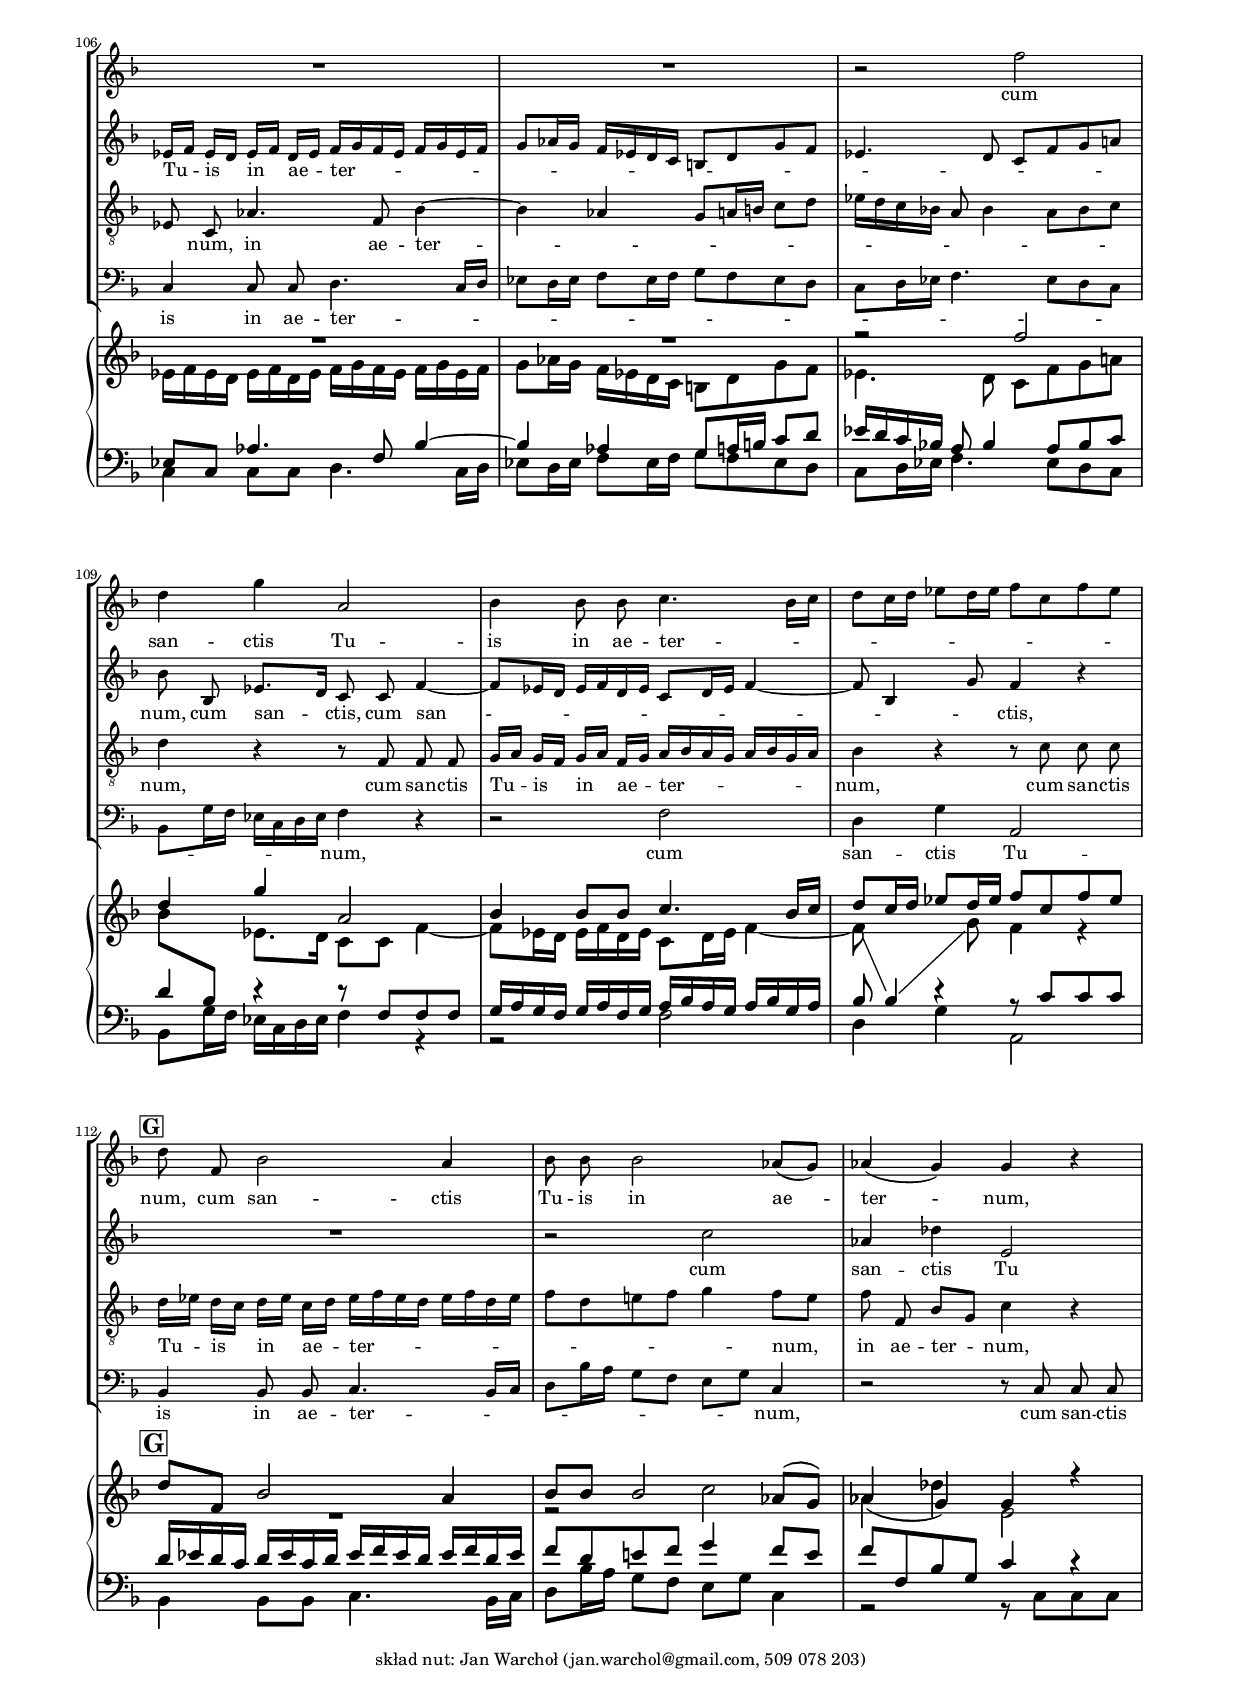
\version "2.15.29"

#(set-global-staff-size 15)

\header {
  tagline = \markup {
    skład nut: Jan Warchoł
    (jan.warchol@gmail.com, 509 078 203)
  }
}

\paper {
  indent = 0
  top-margin = 13 \mm
  bottom-margin = 6.5 \mm
  line-width = 177 \mm
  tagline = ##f
  page-count = #1
  ragged-last-bottom = ##f
  system-system-spacing #'minimum-distance = #17.5
  last-bottom-spacing #'minimum-distance = #10
}

\score {
  <<
    \new StaffGroup <<
      \new Staff \relative f'' {
        \autoBeamOff
        \key d \minor
        R1
        R1
        r2 f2
        d4 g a,2
        bes4 bes8 bes c4.\melisma \autoBeamOn bes16 c
        d8 c16 d es8 d16 es f8 c f es \autoBeamOff \melismaEnd \mark #7
        d8 f, bes2 a4
        bes8 bes bes2 as8( [ g ) ]
        as4 ( \melisma \autoBeamOn g ) \autoBeamOff \melismaEnd g r
      }
      \addlyrics {
        cum san -- ctis Tu -- is in ae -- ter -- num,
        cum san -- ctis Tu -- is in ae -- ter -- num,
      }

      \new Staff \relative f' {
        \autoBeamOff
        \key d \minor
        es16[ f] es[ d] es[ f] d[ es] \autoBeamOn f \melisma \autoBeamOn g f es f g es f
        g8 as16 g f es d c b8 d g f
        es4. d8 c f g a \autoBeamOff \melismaEnd
        bes8 bes, es8.[ d16] c8 c f4~ \melisma \autoBeamOn
        f8 es16 d es f d es c8 d16 es f4~
        f8 bes,4 g'8 \autoBeamOff \melismaEnd f4 r
        R1
        r2 c'2
        as4 des e,2
      }
      \addlyrics {
        Tu -- is in ae -- ter -- num,
        cum san -- ctis,
        cum san -- ctis,
        cum san -- ctis Tu
      }

      \new Staff \relative f {
        \autoBeamOff
        \clef "G_8"
        \key d \minor
        es8 c as'4. f8 bes4~ \melisma \autoBeamOn
        bes4 as g8 a16 b c8 d
        es16 d c bes a 8 bes4 a8 bes c \autoBeamOff \melismaEnd
        d4 r r8 f,8 f f
        g16[ a] g[ f] g[ a] f[ g] \autoBeamOn a \melisma \autoBeamOn bes a g a bes g a \autoBeamOff \melismaEnd
        bes4 r r8 c8 c c
        d16[ es] d[ c] d[ es] c[ d] \autoBeamOn es16\melisma \autoBeamOn f es d es f d es
        f8 d e f g4 \autoBeamOff \melismaEnd f8[ e]
        f8 f, bes[ g] c4 r
      }
      \addlyrics {
        \skip4 num,
        in ae -- ter -- num,
        cum san -- ctis Tu -- is in ae -- ter -- num,
        cum san -- ctis Tu -- is in ae -- ter -- num,
        in ae -- ter -- num,
      }

      \new Staff \relative f {
        \autoBeamOff
        \clef F
        \key d \minor
        c4 c8 c d4. \melisma \autoBeamOn c16 d
        es8 d16 es f8 es16 f g8 f es d
        c8 d16 es f4. es8 d c
        bes8 g'16 f es c d es \autoBeamOff \melismaEnd f4 r4
        r2 f
        d4 g a,2
        bes4 bes8 bes c4. \melisma \autoBeamOn bes16 c
        d8 bes'16 a g8 f e g \autoBeamOff \melismaEnd c,4
        r2 r8 c c c
      }
      \addlyrics {
        is in ae -- ter -- num,
        cum san -- ctis Tu -- is in ae -- ter -- num,
        cum san -- ctis Tu -- is in ae -- ter -- num,
        cum san -- ctis
      }
    >>

    \new GrandStaff <<
      \new Staff = "up" \with { \consists "Mark_engraver" } <<
        \new Voice \relative f'' {
          \key d \minor
          \voiceOne
          R1
          R1
          r2 f2
          d4 g a,2
          bes4 bes8 bes c4. bes16 c
          d8 c16 d es8 d16 es f8 c f es \mark #7
          d8 f, bes2 a4
          bes8 bes bes2 as8(  g )
          as4_(  g )  g r
        }
        \new Voice \relative f' {
          \key d \minor
          \voiceTwo
          es16 f es d es f d es f  g f es f g es f
          g8 as16 g f es d c b8 d g f
          es4. d8 c f g a
          bes8 \change Staff = "down" \voiceOne bes,\change Staff = "up" \voiceTwo es8. d16 c8 c f4~
          f8 es16 d es f d es c8 d16 es f4~
          \showStaffSwitch
          f8 \change Staff = "down" \voiceOne bes,4 \change Staff = "up" \voiceTwo g'8  f4 r
          R1
          r2 c'2
          as4 des e,2
        }
      >>
      \new Staff = "down" <<
        \clef F
        \new Voice \relative f {
          \key d \minor
          \voiceOne
          es8 c as'4. f8 bes4~
          bes4 as g8 a16 b c8 d
          es16 d c bes a 8 bes4 a8 bes c
          d4 r r8 f,8 f f
          g16 a g f g a f g a  bes a g a bes g a
          bes8 s d4\rest r8 c8 c c
          d16 es d c d es c d es16 f es d es f d es
          f8 d e f g4  f8 e
          f8 f, bes g c4 r
        }
        \new Voice \relative f {
          \key d \minor
          \voiceTwo
          c4 c8 c d4.  c16 d
          es8 d16 es f8 es16 f g8 f es d
          c8 d16 es f4. es8 d c
          bes8 g'16 f es c d es  f4 r4
          r2 f
          d4 g a,2
          bes4 bes8 bes c4.  bes16 c
          d8 bes'16 a g8 f e g  c,4
          r2 r8 c c c
        }
      >>
    >>
  >>

  \layout {
    \set Score.currentBarNumber = #106 \bar ""
    \context {
      \Staff \remove Time_signature_engraver
    }

    \accidentalStyle #'Score "modern"
    \set Score.markFormatter = #format-mark-box-alphabet

    \set GrandStaff.fontSize = #1.5
    \override GrandStaff.StaffSymbol #'staff-space = #(magstep 1.5)
    \override GrandStaff.StaffSymbol #'thickness = #(magstep 1.25)
    \override Staff.BarLine #'hair-thickness = #(magstep 4)
  }
}